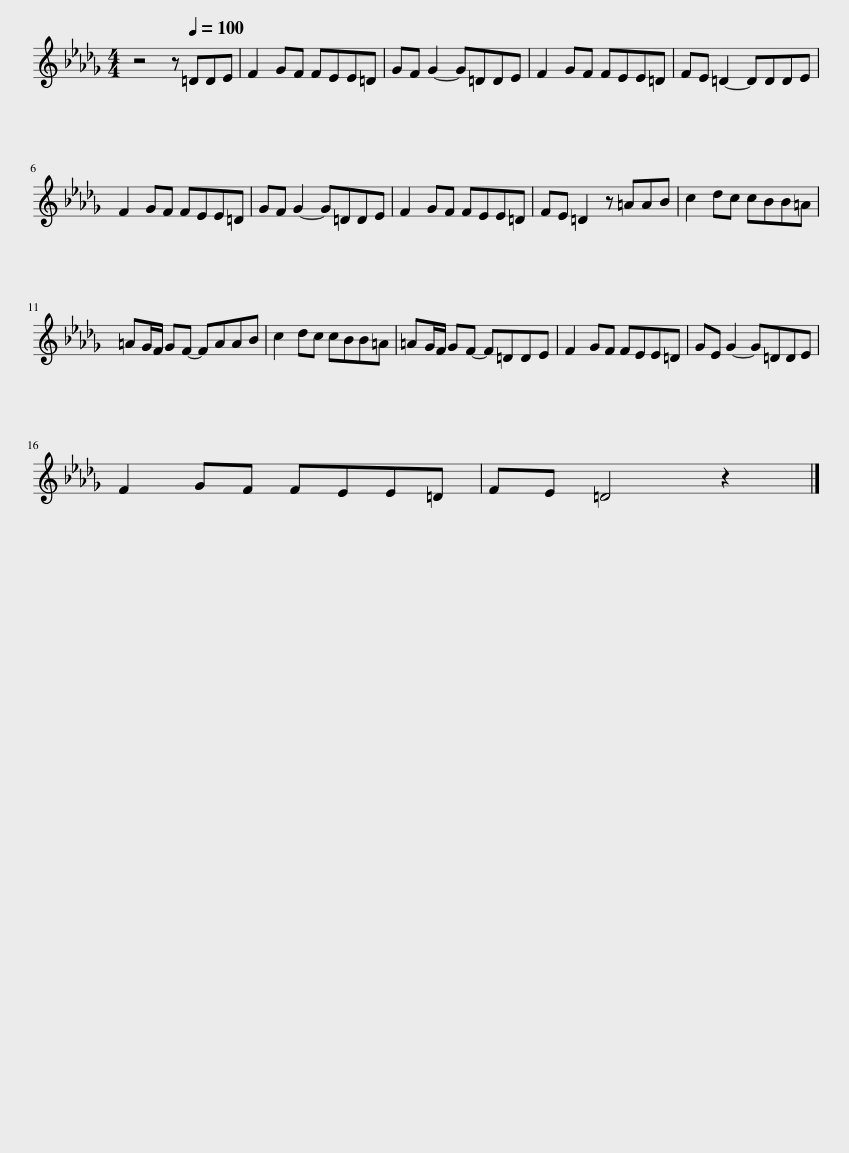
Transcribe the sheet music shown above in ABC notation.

X:1
L:1/8
M:4/4
I:linebreak $
K:Db
V:1 treble
V:1
 z4 z[Q:1/4=100] =DDE | F2 GF FEE=D | GF G2- G=DDE | F2 GF FEE=D | FE =D2- DDDE |$ %5
 F2 GF FEE=D | GF G2- G=DDE | F2 GF FEE=D | FE =D2 z =AAB | c2 dc cBB=A |$ %10
 =AG/F/ GF- FAAB | c2 dc cBB=A | =AG/F/ GF- F=DDE | F2 GF FEE=D | GE G2- G=DDE |$ %15
 F2 GF FEE=D | FE =D4 z2 |] %17
